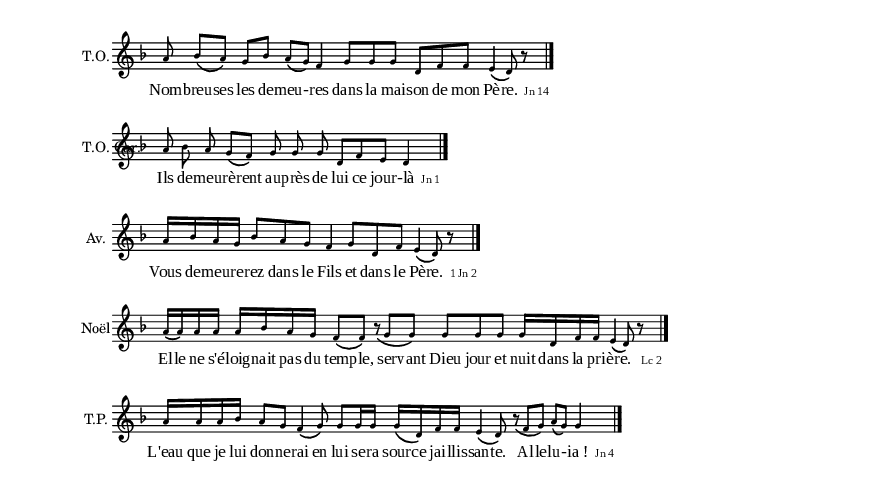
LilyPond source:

\version "2.10.0"
 \include "definitions.ly"
%\markup {Psaume 83}

\relative a' { 
	\new Staff {
		\cadenzaOn
		\key f \major
		\set Staff.instrumentName = \markup{ \center-align { T.O. } }
		a8  bes8[\( a\)]  g8[ bes]  a8[\( g\)] f4 \pespace
		\times 2/3 { g8[ g g] } \times 2/3 { d8[ f f] }  e4\( d8\) r8
		\endBar
	}

	\addlyrics {
		Nom -- breu -- ses les de -- meu -- - -- res dans la mai -- son de mon Pè -- re.
 		\markup { \citation #"Jn 14" } }
	
	
}
\relative a' { 
	\new Staff {
		\cadenzaOn
		\key f \major
		\set Staff.instrumentName = \markup{ \center-align { T.O. Car. } }
		\times 2/3 { a8 bes a }
		g[\( f\)]  \pespace
		\times 2/3 { g g g }
		\times 2/3 { d[ f e] }
		d4
		
		\endBar
	}

	\addlyrics {
		Ils de -- meu -- rè -- rent au -- près de lui ce jour -- -là
 		\markup { \citation #"Jn 1" } }
	
	
}
\relative a' { 
	\new Staff {
		\cadenzaOn
		\key f \major
		\set Staff.instrumentName = \markup{ \center-align { Av. } }
		a16[ bes a g]  \times 2/3 { bes8[ a g] } f4
		\times 2/3 { g8[ d f] } e4\( d8\) r8
		\endBar
	}

	\addlyrics {
		Vous de -- meu -- re -- rez dans le Fils et dans le Pè -- re.
 		\markup { \citation #"1 Jn 2" } }
	
	
}
\relative a' { 
	\new Staff {
		\cadenzaOn
		\key f \major
		\set Staff.instrumentName = \markup{ \center-align { Noël } }
		a16[\( a\) a a] a16[ bes a g] 
		f8[\( f\)] \pespace \times 2/3 { r8_\( g[ g]\) } 
		\times 2/3 { g8[ g g] }
		g16[ d f f]
		e4\( d8\) r8
		\endBar
	}

	\addlyrics {
		El -- le ne s'é -- loig -- nait pas du tem -- ple, ser -- vant Dieu jour et nuit dans la pri -- èr -- e.
 		\markup { \citation #"Lc 2" } }
	
}


\relative a' { 
	\new Staff {
		\cadenzaOn
		\key f \major
		\set Staff.instrumentName = \markup{ \center-align { T.P. } }
		a16[ a a bes] a8[ g] \times 2/3 { f4\( \pespace g8\) }
		g8[ g16 g] g16[\( d\) f f]
		\times 2/3 { e4\( d8\) } \pespace
		\times 2/3 {r8_\(f[ g]\)} a[\( g\)] g4 
		
		
		\endBar
	}

	\addlyrics {
		L'eau que je lui don -- ne -- rai en lui se -- ra sour -- ce jai -- llis -- san -- te. Al -- le -- lu -- - -- "ia !"
 		\markup { \citation #"Jn 4" } }
	
	
}
